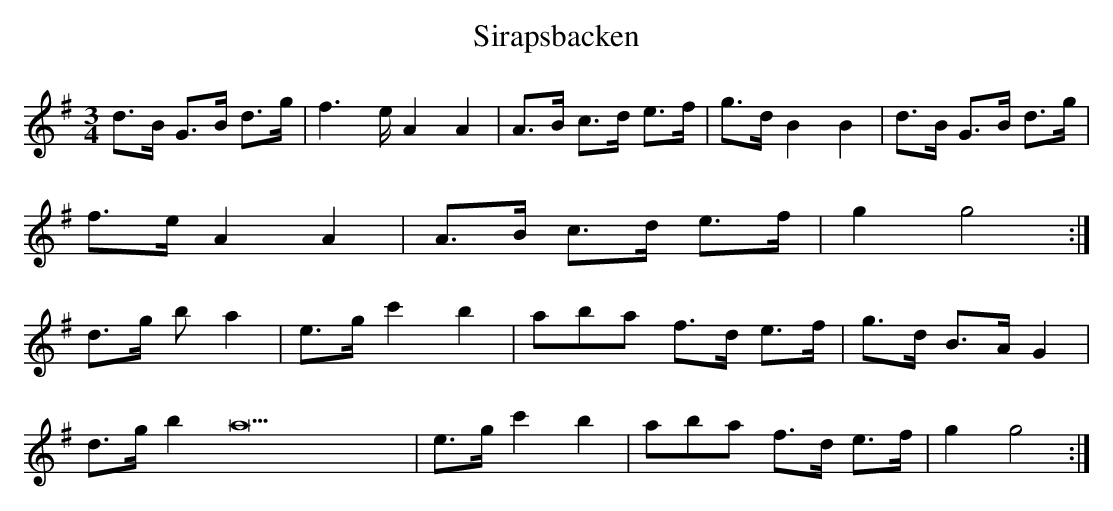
X:1
T: Sirapsbacken
M: 3/4
L: 1/8
K: G
O:Hällnäs, Västerbotten
d>B G>B d>g | f2>e A2 A2 | A>B c>d e>f | g>d B2 B2 | d>B G>B d>g |
f>e A2 A2 | A>B c>d e>f | g2 g4 :|
d>g b a2|e>g c'2 b2 | 3aba f>d e>f | g>d B>A G2 |
d>g b2 a42|e>g c'2 b2 | 3aba f>d e>f | g2 g4 :|
